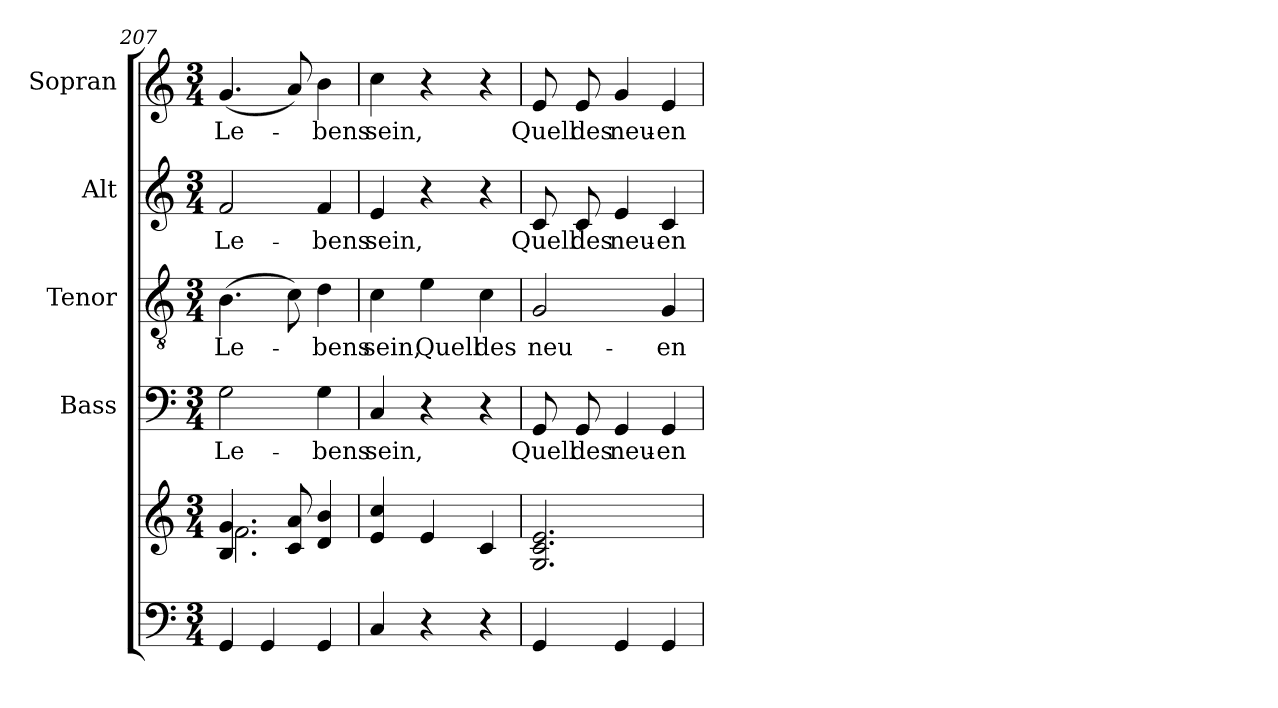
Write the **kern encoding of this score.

**kern	**kern	**kern	**text	**kern	**text	**kern	**text	**kern	**text
*part5	*part5	*part4	*part4	*part3	*part3	*part2	*part2	*part1	*part1
*staff6	*staff5	*staff4	*staff4	*staff3	*staff3	*staff2	*staff2	*staff1	*staff1
*	*	*I"Bass	*	*I"Tenor	*	*I"Alt	*	*I"Sopran	*
*	*	*I'B.	*	*I'T.	*	*I'A.	*	*I'S.	*
*clefF4	*clefG2	*clefF4	*	*clefGv2	*	*clefG2	*	*clefG2	*
*k[]	*k[]	*k[]	*	*k[]	*	*k[]	*	*k[]	*
*C:	*C:	*C:	*	*C:	*	*C:	*	*C:	*
*M3/4	*M3/4	*M3/4	*	*M3/4	*	*M3/4	*	*M3/4	*
=207	=207	=207	=207	=207	=207	=207	=207	=207	=207
*	*^	*	*	*	*	*	*	*	*
!	!	!	!	!LO:LY:b	!	!LO:LY:b	!	!LO:LY:b	!	!LO:LY:b
4GG/	4.B/ 4.g/	2.f\	2G\	Le-	(>4.B\	Le-	2f/	Le-	(<4.g/	Le-
4GG/	.	.	.	.	.	.	.	.	.	.
.	8c/ 8a/	.	.	.	8c\)	.	.	.	8a/)	.
!	!	!	!	!LO:LY:b	!	!LO:LY:b	!	!LO:LY:b	!	!LO:LY:b
4GG/	4d/ 4b/	.	4G\	-bens	4d\	-bens	4f/	-bens	4b\	-bens
*	*v	*v	*	*	*	*	*	*	*	*
=208	=208	=208	=208	=208	=208	=208	=208	=208	=208
!	!	!	!LO:LY:b	!	!LO:LY:b	!	!LO:LY:b	!	!LO:LY:b
4C/	4e/ 4cc/	4C/	sein,	4c\	sein,	4e/	sein,	4cc\	sein,
!	!	!	!	!	!LO:LY:b	!	!	!	!
4r	4e/	4r	.	4e\	Quell	4r	.	4r	.
!	!	!	!	!	!LO:LY:b	!	!	!	!
4r	4c/	4r	.	4c\	des	4r	.	4r	.
=209	=209	=209	=209	=209	=209	=209	=209	=209	=209
!	!	!	!LO:LY:b	!	!LO:LY:b	!	!LO:LY:b	!	!LO:LY:b
4GG/	2.G/ 2.c/ 2.e/	8GG/	Quell	2G/	neu-	8c/	Quell	8e/	Quell
!	!	!	!LO:LY:b	!	!	!	!LO:LY:b	!	!LO:LY:b
.	.	8GG/	des	.	.	8c/	des	8e/	des
!	!	!	!LO:LY:b	!	!	!	!LO:LY:b	!	!LO:LY:b
4GG/	.	4GG/	neu-	.	.	4e/	neu-	4g/	neu-
!	!	!	!LO:LY:b	!	!LO:LY:b	!	!LO:LY:b	!	!LO:LY:b
4GG/	.	4GG/	-en	4G/	-en	4c/	-en	4e/	-en
=	=	=	=	=	=	=	=	=	=
*-	*-	*-	*-	*-	*-	*-	*-	*-	*-
